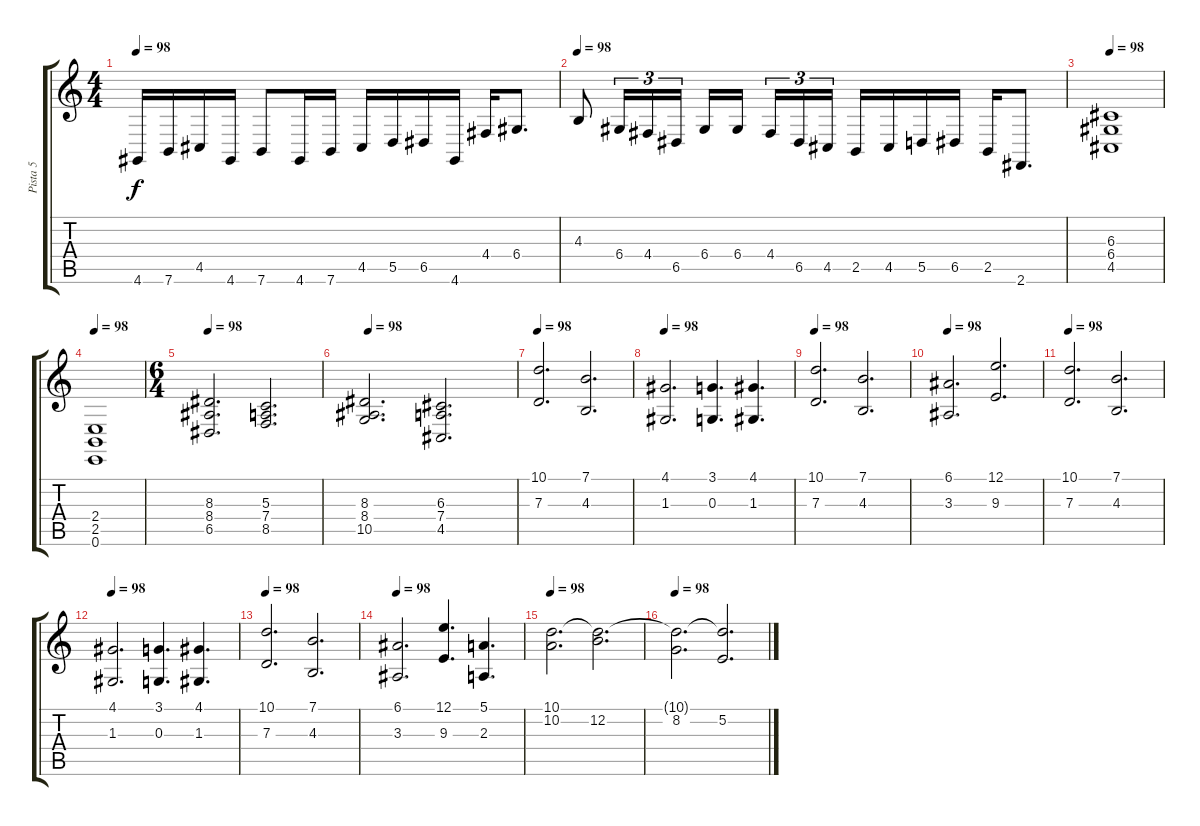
\track ("Pista 5" "Pista 5") {instrument fx1rain}
\staff {score tabs}
\tuning (E4 B3 G3 D3 A2 E2) {hide}
\ts (4 4)
\tempo 98
\clef g2
\ks c
4.6.16{dy f volume 10 instrument overdrivenguitar} 7.6.16 4.5.16 4.6.16 7.6.8 4.6.16 7.6.16 4.5.16 5.5.16 6.5.16 4.6.16 4.4.16 6.4.8{d} |
\tempo 98
4.3.8{volume 10 instrument overdrivenguitar} 6.4.16{tu (3 2)} 4.4.16{tu (3 2)} 6.5.16{tu (3 2)} 6.4.16 6.4.16 4.4.16{tu (3 2)} 6.5.16{tu (3 2)} 4.5.16{tu (3 2)} 2.5.16 4.5.16 5.5.16 6.5.16 2.5.16 2.6.8{d} |
\tempo 98
(6.3 6.4 4.5).1{volume 10 instrument overdrivenguitar} |
\tempo 98
(2.4 2.5 0.6).1{volume 10 instrument overdrivenguitar} |
\ts (6 4)
\tempo 98
(8.3 8.4 6.5).2{d volume 10 instrument overdrivenguitar} (5.3 7.4 8.5).2{d} |
\tempo 98
(8.3 8.4 10.5).2{d volume 10 instrument overdrivenguitar} (6.3 7.4 4.5).2{d} |
\tempo 98
(10.1 7.3).2{d volume 12 instrument stringensemble1} (7.1 4.3).2{d} |
\tempo 98
(4.1 1.3).2{d volume 12 instrument stringensemble1} (3.1 0.3).4{d} (4.1 1.3).4{d} |
\tempo 98
(10.1 7.3).2{d volume 12 instrument stringensemble1} (7.1 4.3).2{d} |
\tempo 98
(6.1 3.3).2{d volume 12 instrument stringensemble1} (12.1 9.3).2{d} |
\tempo 98
(10.1 7.3).2{d volume 12 instrument stringensemble1} (7.1 4.3).2{d} |
\tempo 98
(4.1 1.3).2{d volume 12 instrument stringensemble1} (3.1 0.3).4{d} (4.1 1.3).4{d} |
\tempo 98
(10.1 7.3).2{d volume 12 instrument stringensemble1} (7.1 4.3).2{d} |
\tempo 98
(6.1 3.3).2{d volume 12 instrument stringensemble1} (12.1 9.3).4{d} (5.1 2.3).4{d} |
\tempo 98
(10.1 10.2).2{d volume 9 instrument choiraahs} (10.1{t} 12.2).2{d} |
\tempo 98
(10.1{t} 8.2).2{d volume 10 instrument choiraahs} (10.1{t} 5.2).2{d}
